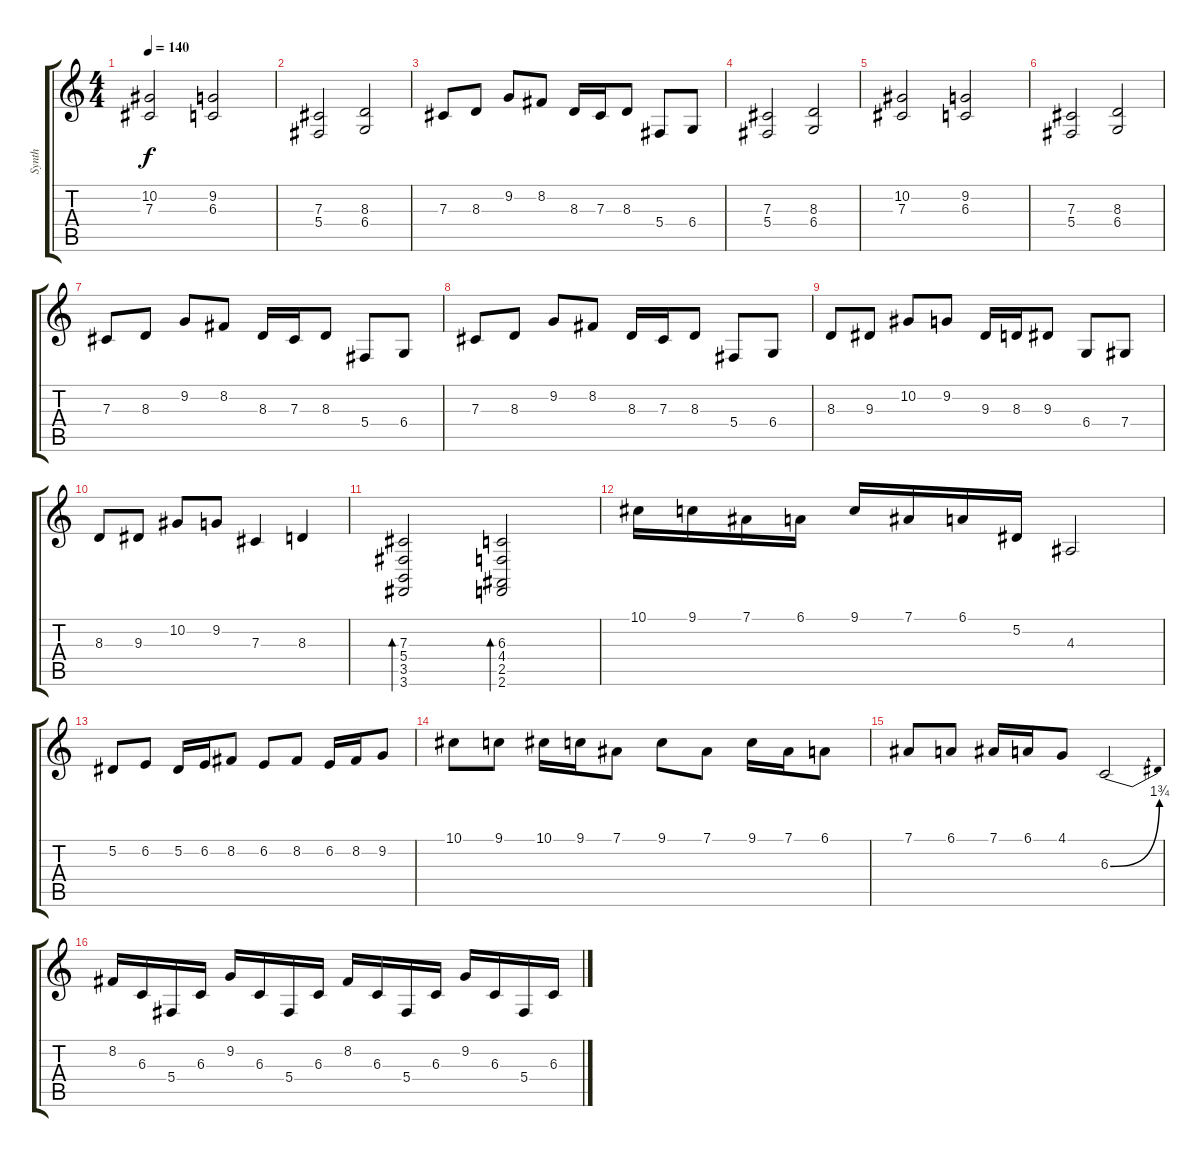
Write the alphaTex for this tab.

\track ("Synth" "Synth") {instrument pad3polysynth}
\staff {score tabs}
\tuning (Eb4 Bb3 Gb3 Db3 Ab2 Eb2) {hide}
\ts (4 4)
\tempo 140
\clef g2
\ks c
(10.2 7.3).2{dy f} (9.2 6.3).2 |
(7.3 5.4).2 (8.3 6.4).2 |
7.3.8 8.3.8 9.2.8 8.2.8 8.3.16 7.3.16 8.3.8 5.4.8 6.4.8 |
(7.3 5.4).2 (8.3 6.4).2 |
(10.2 7.3).2 (9.2 6.3).2 |
(7.3 5.4).2 (8.3 6.4).2 |
7.3.8 8.3.8 9.2.8 8.2.8 8.3.16 7.3.16 8.3.8 5.4.8 6.4.8 |
7.3.8 8.3.8 9.2.8 8.2.8 8.3.16 7.3.16 8.3.8 5.4.8 6.4.8 |
8.3.8 9.3.8 10.2.8 9.2.8 9.3.16 8.3.16 9.3.8 6.4.8 7.4.8 |
8.3.8 9.3.8 10.2.8 9.2.8 7.3.4 8.3.4 |
(7.3 5.4 3.5 3.6).2{bd 240} (6.3 4.4 2.5 2.6).2{bd 240} |
10.1.16{instrument lead7fifths} 9.1.16 7.1.16 6.1.16 9.1.16 7.1.16 6.1.16 5.2.16 4.3.2 |
5.2.8 6.2.8 5.2.16 6.2.16 8.2.8 6.2.8 8.2.8 6.2.16 8.2.16 9.2.8 |
10.1.8 9.1.8 10.1.16 9.1.16 7.1.8 9.1.8 7.1.8 9.1.16 7.1.16 6.1.8 |
7.1.8 6.1.8 7.1.16 6.1.16 4.1.8 6.3{be (bend 0 0 60 7)}.2 |
8.2.16 6.3.16 5.4.16 6.3.16 9.2.16 6.3.16 5.4.16 6.3.16 8.2.16 6.3.16 5.4.16 6.3.16 9.2.16 6.3.16 5.4.16 6.3.16
